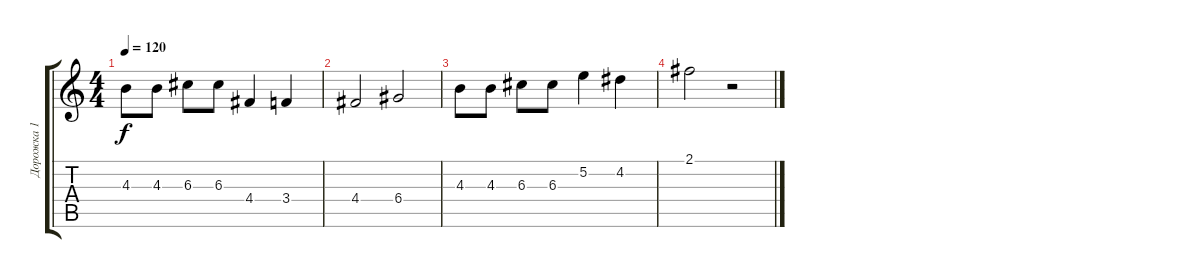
\track ("Дорожка 1" "Дорожка 1") {instrument acousticguitarsteel}
\staff {score tabs}
\tuning (E4 B3 G3 D3 A2 E2) {hide}
\ts (4 4)
\tempo 120
\clef g2
\ks c
4.3.8{dy f} 4.3.8 6.3.8 6.3.8 4.4.4 3.4.4 |
4.4.2 6.4.2 |
4.3.8 4.3.8 6.3.8 6.3.8 5.2.4 4.2.4 |
2.1.2 r.2
